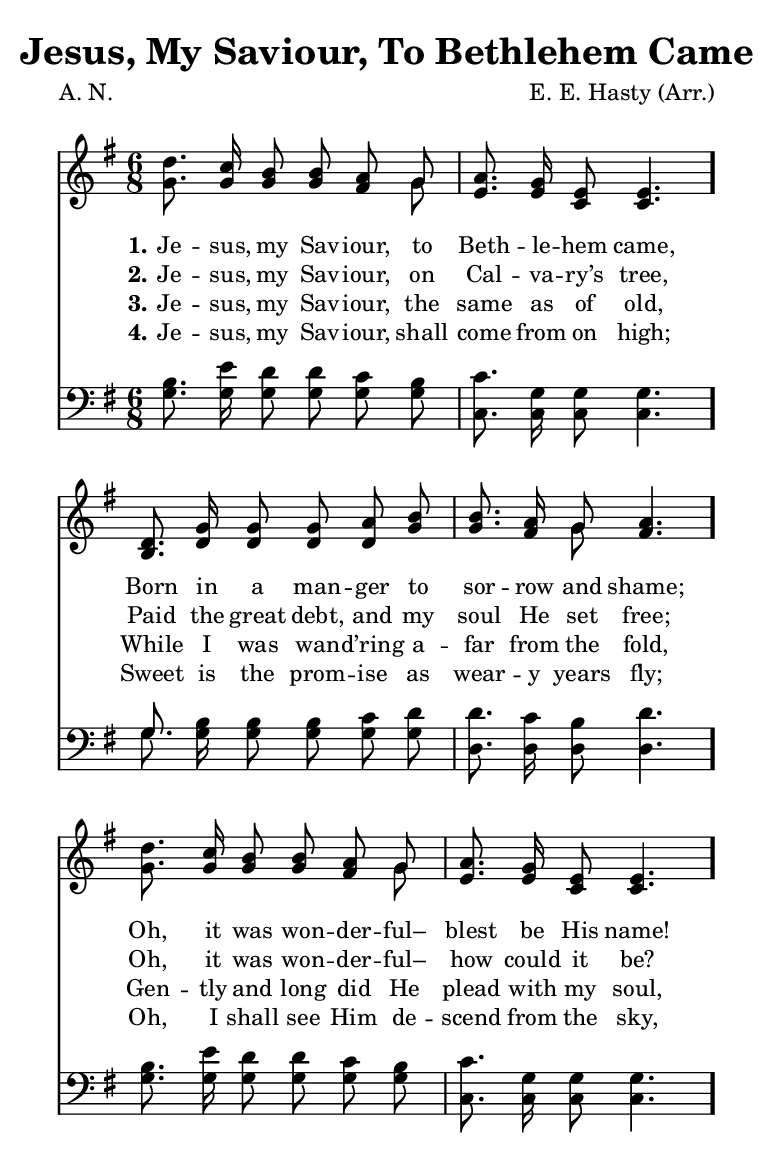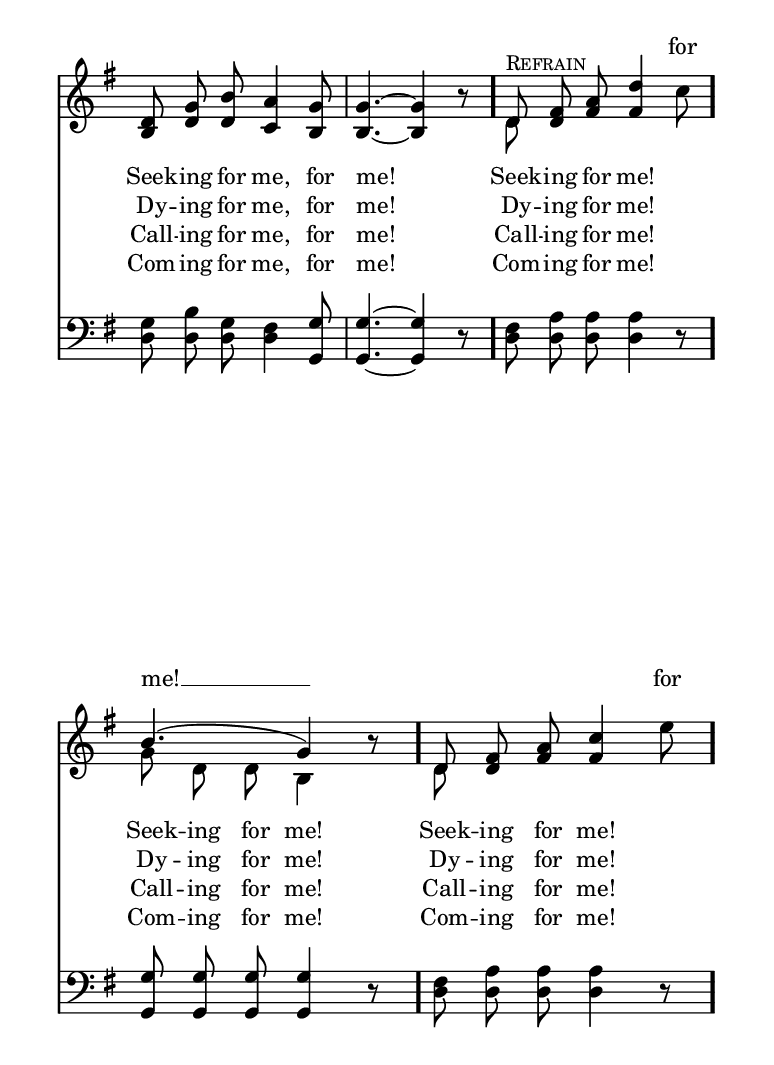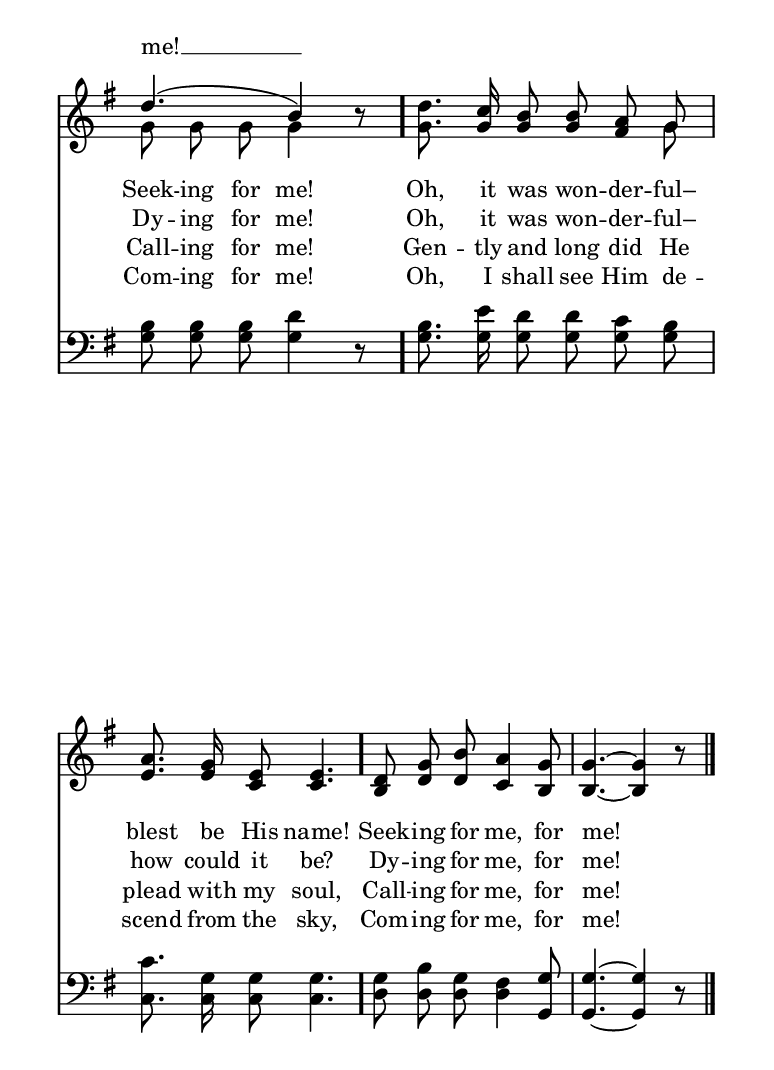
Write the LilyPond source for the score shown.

\include "common/global.ily"
\paper {
  \include "common/paper.ily"
  ragged-last-bottom = ##t
  systems-per-page = #(cond (is-eogsized 4) (#t #f))
  system-count = #(cond (is-eogsized 5) (#t #f))
  page-count = #(cond (is-eogsized 2) (#t #f))
}

\header{
  %children
  hymnnumber = "344"
  title = "Jesus, My Saviour, To Bethlehem Came"
  tunename = ""
  meter = ""
  poet = "A. N."
  composer = "E. E. Hasty (Arr.)"
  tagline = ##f
}

global = {
  \include "common/overrides.ily"
  \override Staff.TimeSignature.style = #'numbered
  \time 6/8
  \override Score.MetronomeMark.transparent = ##t % hide all fermata changes too
  \tempo 4=80
  \key g \major
  \autoBeamOff
}

patternA = { c8. c16 c8 c c c | c8. c16 c8 c4. }
patternB = { c8 c c c4 c8 | c4. ~ c4 c8 }

notesSoprano = {
\global
\relative c'' {

  \changePitch \patternA { d c b b a g | a g e e }
  \changePitch \patternA { d g g g a b | b a g a }
  \changePitch \patternA { d c b b a g | a g e e }
  \changePitch \patternB { d g b a g | g g r }

  d8^\markup { \small \caps "Refrain" } fis a d4 c8 | b4.( g4) r8 |
  d8 fis a c4 e8 | d4.( b4) r8 |
  \changePitch \patternA { d c b b a g | a g e e }
  \changePitch \patternB { d g b a g | g g r }

  \bar "|."

}
}

notesAlto = {
\global
\relative e' {

  \changePitch \patternA { g g g g fis g | e e c c }
  \changePitch \patternA { b d d d d g | g fis g fis }
  \changePitch \patternA { g g g g fis g | e e c c }
  \changePitch \patternB { b d d c b | b b r }

  d8 d fis fis4 r8 | g8 d d b4 r8 |
  d8 d fis fis4 r8 | g8 g g g4 r8 |
  \changePitch \patternA { g g g g fis g | e e c c }
  \changePitch \patternB { b d d c b | b b r }

}
}

notesTenor = {
\global
\relative a {

  \changePitch \patternA { b e d d c b | c g g g }
  \changePitch \patternA { g b b b c d | d c b d }
  \changePitch \patternA { b e d d c b | c g g g }
  \changePitch \patternB { g b g fis g | g g r }

  fis8 a a a4 r8 | g8 g g g4 r8 |
  fis8 a a a4 r8 | b8 b b d4 r8
  \changePitch \patternA { b e d d c b | c g g g }
  \changePitch \patternB { g b g fis g | g g r }

}
}

notesBass = {
\global
\relative f {

  \changePitch \patternA { g g g g g g | c, c c c }
  \changePitch \patternA { g' g g g g g | d d d d }
  \changePitch \patternA { g g g g g g | c, c c c }
  \changePitch \patternB { d d d d g, | g g r }

  d'8 d d d4 r8 | g,8 g g g4 r8 |
  d'8 d d d4 r8 | g8 g g g4 r8 |
  \changePitch \patternA { g g g g g g | c, c c c }
  \changePitch \patternB { d d d d g, | g g r }

}
}

wordsA = \lyricmode {
\set stanza = "1."

Je -- sus, my Sav -- iour, to Beth -- le -- hem came, \bar "."
Born in a man -- ger to sor -- row and shame; \bar "."
Oh, it was won -- der -- ful– blest be His name! \bar "."
Seek -- ing for me, for me! \bar "."
%LYRICS Seek -- ing for me, for me!
%LYRICS Seek -- ing for me, for me!
%{HIDE>%} Seek -- ing for me! \bar "." %{<HIDE%}
%{HIDE>%} Seek -- ing for me! %{<HIDE%} \bar "." \eogbreak
%{HIDE>%} Seek -- ing for me! \bar "." %{<HIDE%}
%{HIDE>%} Seek -- ing for me! %{<HIDE%} \bar "."
Oh, it was won -- der -- ful– blest be His name! \bar "."
Seek -- ing for me, for me! \bar "."

}

wordsB = \lyricmode {
\set stanza = "2."

Je -- sus, my Sav -- iour, on Cal -- va -- ry’s tree,
Paid the great debt, and my soul He set free;
Oh, it was won -- der -- ful– how could it be?
Dy -- ing for me, for me!
%LYRICS Dy -- ing for me, for me!
%LYRICS Dy -- ing for me, for me!
%{HIDE>%} Dy -- ing for me! %{<HIDE%}
%{HIDE>%} Dy -- ing for me! %{<HIDE%}
%{HIDE>%} Dy -- ing for me! %{<HIDE%}
%{HIDE>%} Dy -- ing for me! %{<HIDE%}
Oh, it was won -- der -- ful– how could it be?
Dy -- ing for me, for me!

}

wordsC = \lyricmode {
\set stanza = "3."

Je -- sus, my Sav -- iour, the same as of old,
While I was wan -- d’ring a -- far from the fold,
Gen -- tly and long did He plead with my soul, % original has "Gent -- ly"
Call -- ing for me, for me!
%LYRICS Call -- ing for me, for me!
%LYRICS Call -- ing for me, for me!
%{HIDE>%} Call -- ing for me! %{<HIDE%}
%{HIDE>%} Call -- ing for me! %{<HIDE%}
%{HIDE>%} Call -- ing for me! %{<HIDE%}
%{HIDE>%} Call -- ing for me! %{<HIDE%}
Gen -- tly and long did He plead with my soul,
Call -- ing for me, for me!

}

wordsD = \lyricmode {
\set stanza = "4."

Je -- sus, my Sav -- iour, shall come from on high;
Sweet is the prom -- ise as wear -- y years fly; % original has "pro -- mise" and "wea -- ry"
Oh, I shall see Him de -- scend from the sky,
Com -- ing for me, for me!
%LYRICS Com -- ing for me, for me!
%LYRICS Com -- ing for me, for me!
%{HIDE>%} Com -- ing for me! %{<HIDE%}
%{HIDE>%} Com -- ing for me! %{<HIDE%}
%{HIDE>%} Com -- ing for me! %{<HIDE%}
%{HIDE>%} Com -- ing for me! %{<HIDE%}
Oh, I shall see Him de -- scend from the sky,
Com -- ing for me, for me!

}

SopranoRefrainA = \lyricmode {

\repeat unfold 40 { \skip 4 }
for me! __ "" % TODO these empty quotes cause a lyric error but something is necessary to prevent a too-long underline
\repeat unfold 3 { \skip 4 }
for me! __

}

\score {
  \context ChoirStaff <<
    \context Staff = upper <<
      \set Staff.autoBeaming = ##f
      \set ChoirStaff.systemStartDelimiter = #'SystemStartBar
      \set ChoirStaff.printPartCombineTexts = ##f
      \partcombine #'(2 . 9) \notesSoprano \notesAlto
      \context NullVoice = sopranos { \voiceOne << \notesSoprano >> }
      \context NullVoice = altos { \voiceTwo << \notesAlto >> }
      \context Lyrics = one   \lyricsto altos \wordsA
      \context Lyrics = two   \lyricsto altos \wordsB
      \context Lyrics = three \lyricsto altos \wordsC
      \context Lyrics = four  \lyricsto altos \wordsD
    >>
    \new Lyrics \with { alignAboveContext = upper } \lyricsto sopranos \SopranoRefrainA
    \context Staff = men <<
      \set Staff.autoBeaming = ##f
      \clef bass
      \set ChoirStaff.printPartCombineTexts = ##f
      \partcombine #'(2 . 9) \notesTenor \notesBass
      \context NullVoice = tenors { \voiceOne << \notesTenor >> }
      \context NullVoice = basses { \voiceTwo << \notesBass >> }
    >>
  >>
  \layout {
    \include "common/layout.ily"
  }
  \midi{
    \include "common/midi.ily"
  }
}

\version "2.19.49"  % necessary for upgrading to future LilyPond versions.

% vi:set et ts=2 sw=2 ai nocindent syntax=lilypond:
